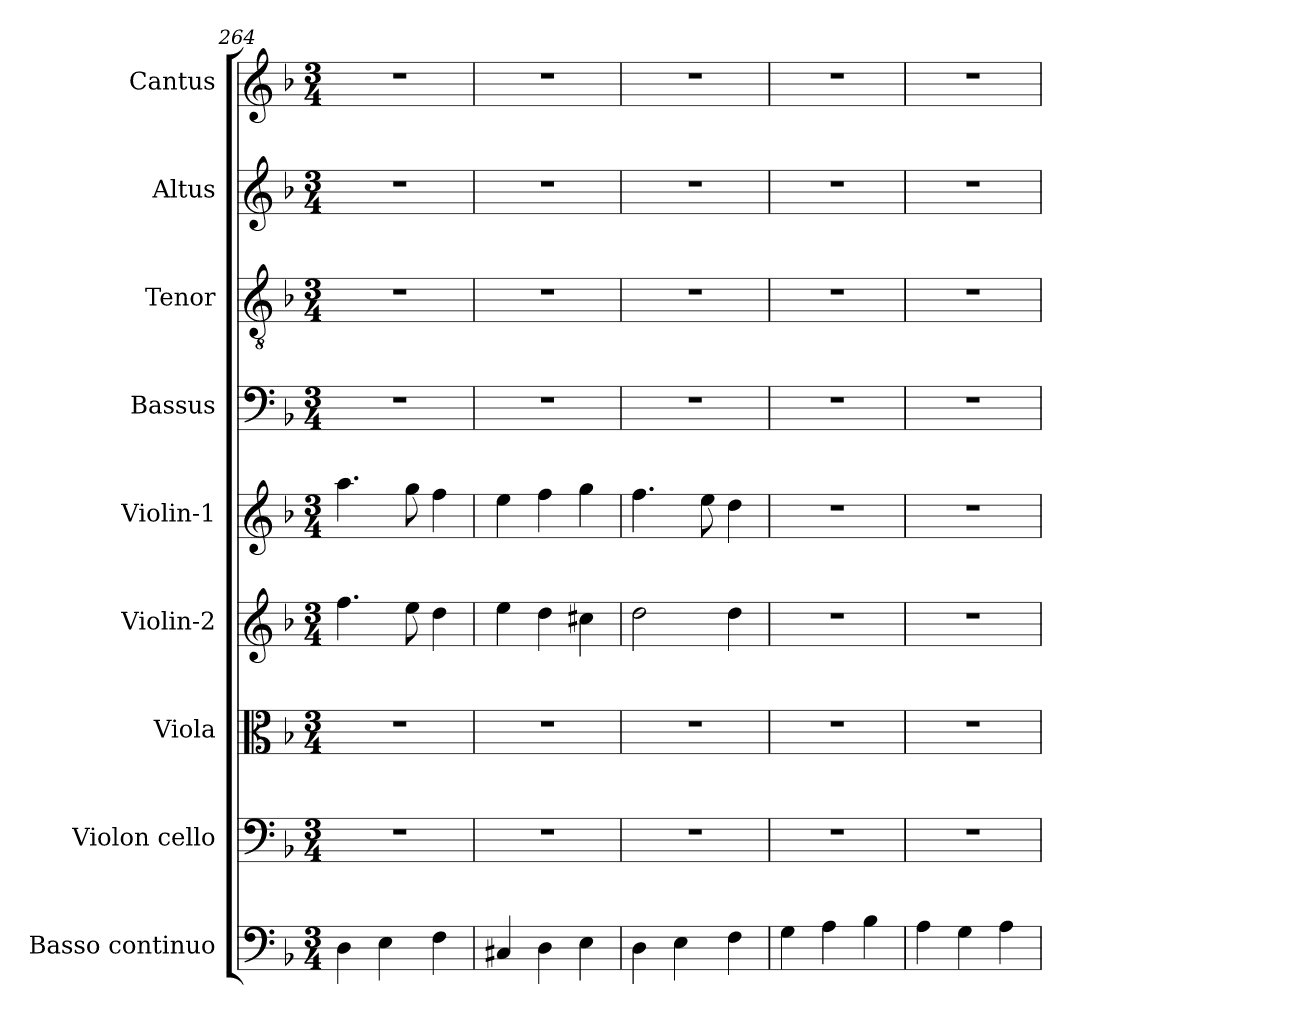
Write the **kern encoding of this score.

**kern	**kern	**kern	**kern	**kern	**kern	**kern	**kern	**kern
*part9	*part8	*part7	*part6	*part5	*part4	*part3	*part2	*part1
*staff9	*staff8	*staff7	*staff6	*staff5	*staff4	*staff3	*staff2	*staff1
*I"Basso continuo	*I"Violon cello	*I"Viola	*I"Violin-2	*I"Violin-1	*I"Bassus	*I"Tenor	*I"Altus	*I"Cantus
*I'BC	*I'Vc	*I'Va	*I'Vi2	*I'Vi1	*I'B	*I'T	*I'A	*I'C
*clefF4	*clefF4	*clefC3	*clefG2	*clefG2	*clefF4	*clefGv2	*clefG2	*clefG2
*k[b-]	*k[b-]	*k[b-]	*k[b-]	*k[b-]	*k[b-]	*k[b-]	*k[b-]	*k[b-]
*F:	*F:	*F:	*F:	*F:	*F:	*F:	*F:	*F:
*M3/4	*M3/4	*M3/4	*M3/4	*M3/4	*M3/4	*M3/4	*M3/4	*M3/4
=264	=264	=264	=264	=264	=264	=264	=264	=264
4D\	2.r	2.r	4.ff\	4.aa\	2.r	2.r	2.r	2.r
4E\	.	.	.	.	.	.	.	.
.	.	.	8ee\	8gg\	.	.	.	.
4F\	.	.	4dd\	4ff\	.	.	.	.
=265	=265	=265	=265	=265	=265	=265	=265	=265
4C#X/	2.r	2.r	4ee\	4ee\	2.r	2.r	2.r	2.r
4D\	.	.	4dd\	4ff\	.	.	.	.
4E\	.	.	4cc#X\	4gg\	.	.	.	.
=266	=266	=266	=266	=266	=266	=266	=266	=266
4D\	2.r	2.r	2dd\	4.ff\	2.r	2.r	2.r	2.r
4E\	.	.	.	.	.	.	.	.
.	.	.	.	8ee\	.	.	.	.
4F\	.	.	4dd\	4dd\	.	.	.	.
=267	=267	=267	=267	=267	=267	=267	=267	=267
4G\	2.r	2.r	2.r	2.r	2.r	2.r	2.r	2.r
4A\	.	.	.	.	.	.	.	.
4B-\	.	.	.	.	.	.	.	.
!!LO:LB:g=z
=268	=268	=268	=268	=268	=268	=268	=268	=268
4A\	2.r	2.r	2.r	2.r	2.r	2.r	2.r	2.r
4G\	.	.	.	.	.	.	.	.
4A\	.	.	.	.	.	.	.	.
=	=	=	=	=	=	=	=	=
*-	*-	*-	*-	*-	*-	*-	*-	*-
